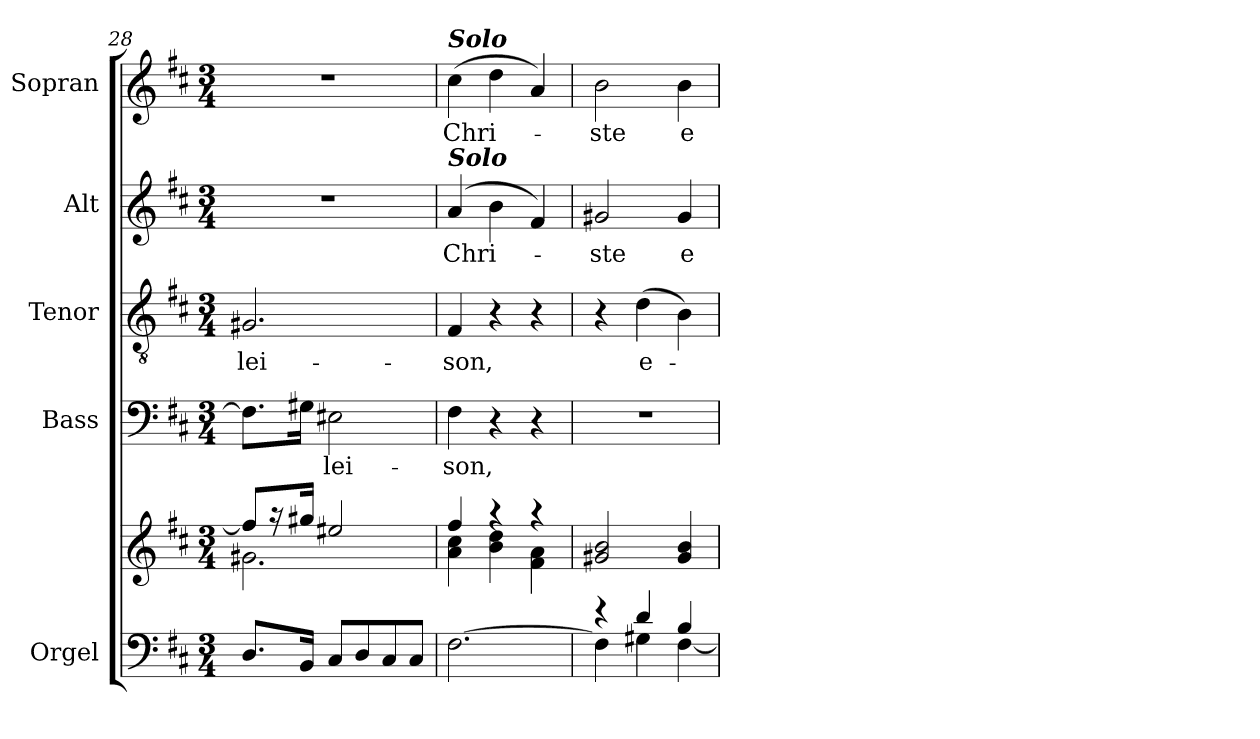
**kern	**kern	**kern	**text	**kern	**text	**kern	**text	**kern	**text
*part5	*part5	*part4	*part4	*part3	*part3	*part2	*part2	*part1	*part1
*staff6	*staff5	*staff4	*staff4	*staff3	*staff3	*staff2	*staff2	*staff1	*staff1
*I"Orgel	*	*I"Bass	*	*I"Tenor	*	*I"Alt	*	*I"Sopran	*
*I'Org.	*	*I'B	*	*I'T	*	*I'A	*	*I'S	*
*clefF4	*clefG2	*clefF4	*	*clefGv2	*	*clefG2	*	*clefG2	*
*k[f#c#]	*k[f#c#]	*k[f#c#]	*	*k[f#c#]	*	*k[f#c#]	*	*k[f#c#]	*
*D:	*D:	*D:	*	*D:	*	*D:	*	*D:	*
*M3/4	*M3/4	*M3/4	*	*M3/4	*	*M3/4	*	*M3/4	*
=28	=28	=28	=28	=28	=28	=28	=28	=28	=28
*	*^	*	*	*	*	*	*	*	*
!	!	!	!	!	!	!LO:LY:b	!	!	!	!
8.D/L	8ff#/L]	2.g#X\	8.F#\L]	.	2.G#X/	-lei-	2.r	.	2.r	.
.	16r	.	.	.	.	.	.	.	.	.
16BB/Jk	16gg#X/Jk	.	16G#X\Jk	.	.	.	.	.	.	.
!	!	!	!	!LO:LY:b	!	!	!	!	!	!
8C#/L	2ee#X/	.	2E#X\	-lei-	.	.	.	.	.	.
8D/	.	.	.	.	.	.	.	.	.	.
8C#/	.	.	.	.	.	.	.	.	.	.
8C#/J	.	.	.	.	.	.	.	.	.	.
!!LO:LB:g=z
=29	=29	=29	=29	=29	=29	=29	=29	=29	=29	=29
!	!	!	!	!	!	!	!	!	!LO:TX:a:Bi:t=Solo	!
!	!	!	!	!	!	!	!LO:TX:a:Bi:t=Solo	!	!	!
!	!	!	!	!LO:LY:b	!	!LO:LY:b	!	!LO:LY:b	!	!LO:LY:b
[2.F#\	4ff#/	4a\ 4cc#\	4F#\	-son,	4F#/	-son,	(4a/	Chri-	(>4cc#\	Chri-
.	4raa	4b\ 4dd\	4r	.	4r	.	4b\	.	4dd\	.
.	4raa	4f#\ 4a\	4r	.	4r	.	4f#/)	.	4a/)	.
=30	=30	=30	=30	=30	=30	=30	=30	=30	=30	=30
*^	*	*	*	*	*	*	*	*	*	*
!	!	!	!	!	!	!	!	!	!LO:LY:b	!	!LO:LY:b
*	*	*v	*v	*	*	*	*	*	*	*	*
4rd	4F#\]	2g#X/ 2b/	2.r	.	4r	.	2g#X/	-ste	2b\	-ste
!	!	!	!	!	!	!LO:LY:b	!	!	!	!
4d/	4G#X\	.	.	.	(>4d\	e-	.	.	.	.
!	!	!	!	!	!	!	!	!LO:LY:b	!	!LO:LY:b
4B/	[<4F#\	4g#/ 4b/	.	.	4B\)	.	4g#/	e-	4b\	e-
*v	*v	*	*	*	*	*	*	*	*	*
=	=	=	=	=	=	=	=	=	=
*-	*-	*-	*-	*-	*-	*-	*-	*-	*-
